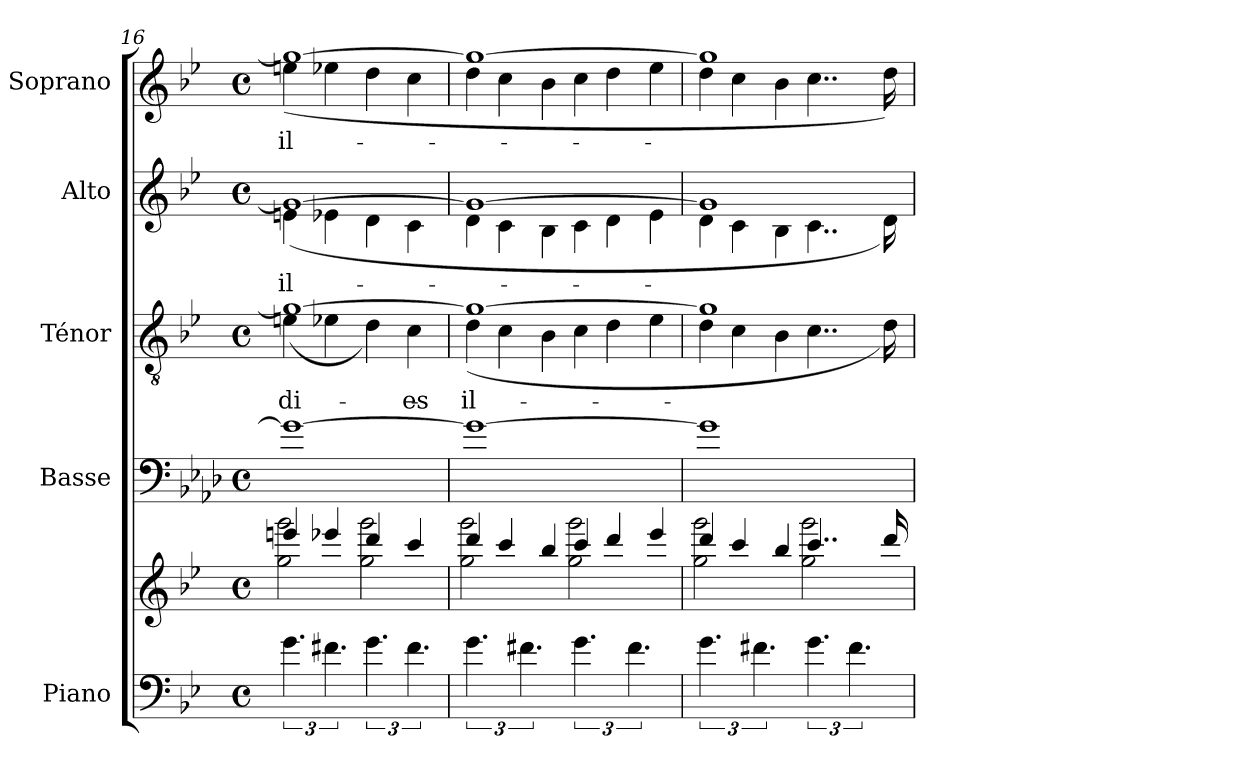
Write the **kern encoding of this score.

**kern	**kern	**kern	**kern	**text	**kern	**text	**kern	**text
*part5	*part5	*part4	*part3	*part3	*part2	*part2	*part1	*part1
*staff6	*staff5	*staff4	*staff3	*staff3	*staff2	*staff2	*staff1	*staff1
*I"Piano	*	*I"Basse	*I"Ténor	*	*I"Alto	*	*I"Soprano	*
*I'Pno.	*	*I'B.	*I'T.	*	*I'A.	*	*I'S.	*
*clefF4	*clefG2	*clefF4	*clefGv2	*	*clefG2	*	*clefG2	*
*	*	*ITrd8c14	*	*	*	*	*	*
*k[b-e-]	*k[b-e-]	*k[b-e-a-d-]	*k[b-e-]	*	*k[b-e-]	*	*k[b-e-]	*
*M4/4	*M4/4	*M4/4	*M4/4	*	*M4/4	*	*M4/4	*
*met(c)	*met(c)	*met(c)	*met(c)	*	*met(c)	*	*met(c)	*
=16	=16	=16	=16	=16	=16	=16	=16	=16
*	*^	*	*^	*	*^	*	*^	*
6.g\	4eeen/	2gg\ 2ggg\	1Gi_	1g_	(4en\	di-	1g_	(4en\	il-	1gg_	(4een\	il-
6.f#X\	4eee-X/	.	.	.	4e-X\	.	.	4e-X\	.	.	4ee-X\	.
6.g\	4ddd/	2gg\ 2ggg\	.	.	4d\)	.	.	4d\	.	.	4dd\	.
6.f#\	4ccc/	.	.	.	4c\	-es	.	4c\	.	.	4cc\	.
=17	=17	=17	=17	=17	=17	=17	=17	=17	=17	=17	=17	=17
*	*Xtuplet	*	*	*	*Xtuplet	*	*	*Xtuplet	*	*	*Xtuplet	*
6.g\	6ddd/	2gg\ 2ggg\	1Gi_	1g_	(6d\	il-	1g_	6d\	.	1gg_	6dd\	.
.	6ccc/	.	.	.	6c\	.	.	6c\	.	.	6cc\	.
6.f#X\	.	.	.	.	.	.	.	.	.	.	.	.
.	6bb-/	.	.	.	6B-\	.	.	6B-\	.	.	6b-\	.
6.g\	6ccc/	2gg\ 2ggg\	.	.	6c\	.	.	6c\	.	.	6cc\	.
.	6ddd/	.	.	.	6d\	.	.	6d\	.	.	6dd\	.
6.f#\	.	.	.	.	.	.	.	.	.	.	.	.
.	6eee-/	.	.	.	6e-\	.	.	6e-\	.	.	6ee-\	.
!!LO:PB:g=z	!!
=18	=18	=18	=18	=18	=18	=18	=18	=18	=18	=18	=18	=18
6.g\	6ddd/	2gg\ 2ggg\	1Gi]	1g]	6d\	.	1g]	6d\	.	1gg]	6dd\	.
.	6ccc/	.	.	.	6c\	.	.	6c\	.	.	6cc\	.
6.f#X\	.	.	.	.	.	.	.	.	.	.	.	.
.	6bb-/	.	.	.	6B-\	.	.	6B-\	.	.	6b-\	.
6.g\	4..ccc/	2gg\ 2ggg\	.	.	4..c\	.	.	4..c\	.	.	4..cc\	.
6.f#\	.	.	.	.	.	.	.	.	.	.	.	.
.	16ddd/	.	.	.	16d\)	.	.	16d\)	.	.	16dd\)	.
*	*	*	*	*v	*v	*	*	*	*	*v	*v	*
*	*v	*v	*	*	*	*v	*v	*	*	*
=	=	=	=	=	=	=	=	=
*-	*-	*-	*-	*-	*-	*-	*-	*-
